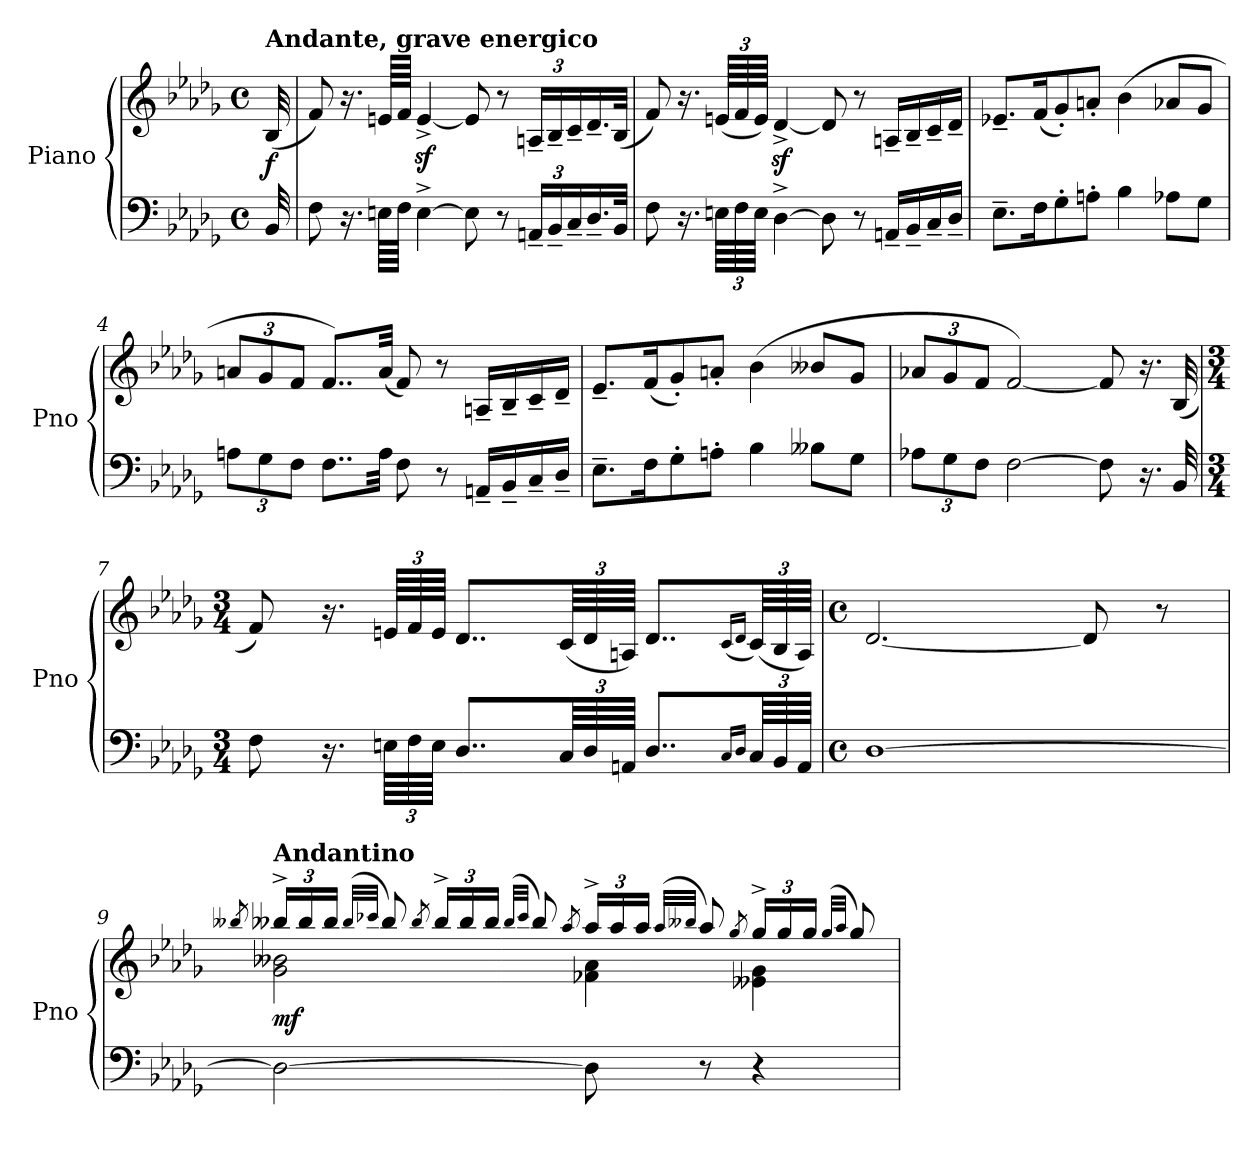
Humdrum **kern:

**kern	**kern	**dynam
*part1	*part1	*part1
*staff2	*staff1	*staff1/2
*I"Piano	*	*
*I'Pno	*	*
*clefF4	*clefG2	*
*k[b-e-a-d-g-]	*k[b-e-a-d-g-]	*
*M4/4	*M4/4	*
*met(c)	*met(c)	*
=	=	=
!	!LO:TX:a:B:t=Andante, grave energico	!
!	!	!LO:DY:b
32BB-/	(32B-/	f
=1	=1	=1
8F\	8f/)	.
16.r	16.r	.
64En\LLLL	64en/LLLL	.
64F\JJJJ	64f/JJJJ	.
[4E^\	[4ez<^/	.
8E\]	8e/]	.
8r	8r	.
*Xbrackettup	*Xbrackettup	*
24AAn~/LL	24An~/LL	.
24BB-~/	24B-~/	.
24C~/	24c~/	.
16.D-~/	16.d-~/	.
32BB-/JJk	(32B-/JJk	.
=2	=2	=2
8F\	8f/)	.
16.r	16.r	.
96En\LLLL	(96en/LLLL	.
96F\	96f/	.
96E\JJJJ	96e/JJJJ)	.
[4D-^\	[4d-z<^/	.
8D-\]	8d-/]	.
8r	8r	.
16AAn~/LL	16An~/LL	.
16BB-~/	16B-~/	.
16C~/	16c~/	.
16D-~/JJ	16d-~/JJ	.
!!LO:LB:g=z
=3	=3	=3
8.E-~\L	8.e-X~/L	.
16F\K	(16f/K	.
8G-'\	8g-'/)	.
8An'\J	8an'/J	.
4B-\	(4b-\	.
8A-X\L	8a-X/L	.
8G-\J	8g-/J	.
=4	=4	=4
12An\L	12an/L	.
12G-\	12g-/	.
12F\J	12f/J	.
8..F\L	8..f/L)	.
32A\Jkk	(32a/Jkk	.
8F\	8f/)	.
8r	8r	.
16AAn~/LL	16An~/LL	.
16BB-~/	16B-~/	.
16C~/	16c~/	.
16D-~/JJ	16d-~/JJ	.
!!LO:LB:g=z
=5	=5	=5
8.E-~\L	8.e-~/L	.
16F\K	(16f/K	.
8G-'\	8g-'/)	.
8An'\J	8an'/J	.
4B-\	(4b-\	.
8B--X\L	8b--X/L	.
8G-\J	8g-/J	.
=6	=6	=6
12A-X\L	12a-X/L	.
12G-\	12g-/	.
12F\J	12f/J	.
[2F\	[2f/)	.
8F\]	8f/]	.
16.r	16.r	.
32BB-/	(32B-/	.
!!LO:LB:g=z
=7	=7	=7
*M3/4	*M3/4	*
8F\	8f/)	.
16.r	16.r	.
96En\LLLL	96en/LLLL	.
96F\	96f/	.
96E\JJJJ	96e/JJJJ	.
8..D-/L	8..d-/L	.
96C/LLL	(96c/LLL	.
96D-/	96d-/	.
96AAn/JJJJ	96An/JJJJ)	.
8..D-/L	8..d-/L	.
16qC/LL	(16qc/LL	.
16qD-/JJ	16qd-/JJ	.
96C/LLL	(96c/LLL)	.
96BB-/	96B-/	.
96AA/JJJJ	96A/JJJJ)	.
=8	=8	=8
*M4/4	*M4/4	*
*met(c)	*met(c)	*
[1D-	[2.d-/	.
.	8d-/]	.
.	8r	.
!!LO:LB:g=z
=9	=9	=9
.	8qbb--X/	.
*	*^	*
!	!LO:TX:a:B:t=Andantino	!	!
!	!	!	!LO:DY:b
2D-\_	24bb--^/LL	2g-\ 2b--X\	mf
.	24bb--/	.	.
.	24bb--/JJ	.	.
.	(32qbb--/LLL	.	.
.	32qccc-X/JJJ	.	.
.	8bb--/)	.	.
.	8qbb--/	.	.
.	24bb--^/LL	.	.
.	24bb--/	.	.
.	24bb--/JJ	.	.
.	(32qbb--/LLL	.	.
.	32qccc-/JJJ	.	.
.	8bb--/)	.	.
.	8qaa-/	.	.
8D-\]	24aa-^/LL	4f-X\ 4a-\	.
.	24aa-/	.	.
.	24aa-/JJ	.	.
.	(32qaa-/LLL	.	.
.	32qbb--X/JJJ	.	.
8r	8aa-/)	.	.
.	8qgg-/	.	.
4r	24gg-^/LL	4e--X\ 4g-\	.
.	24gg-/	.	.
.	24gg-/JJ	.	.
.	(32qgg-/LLL	.	.
.	32qaa-/JJJ	.	.
.	8gg-/)	.	.
*	*v	*v	*
=	=	=
*-	*-	*-
